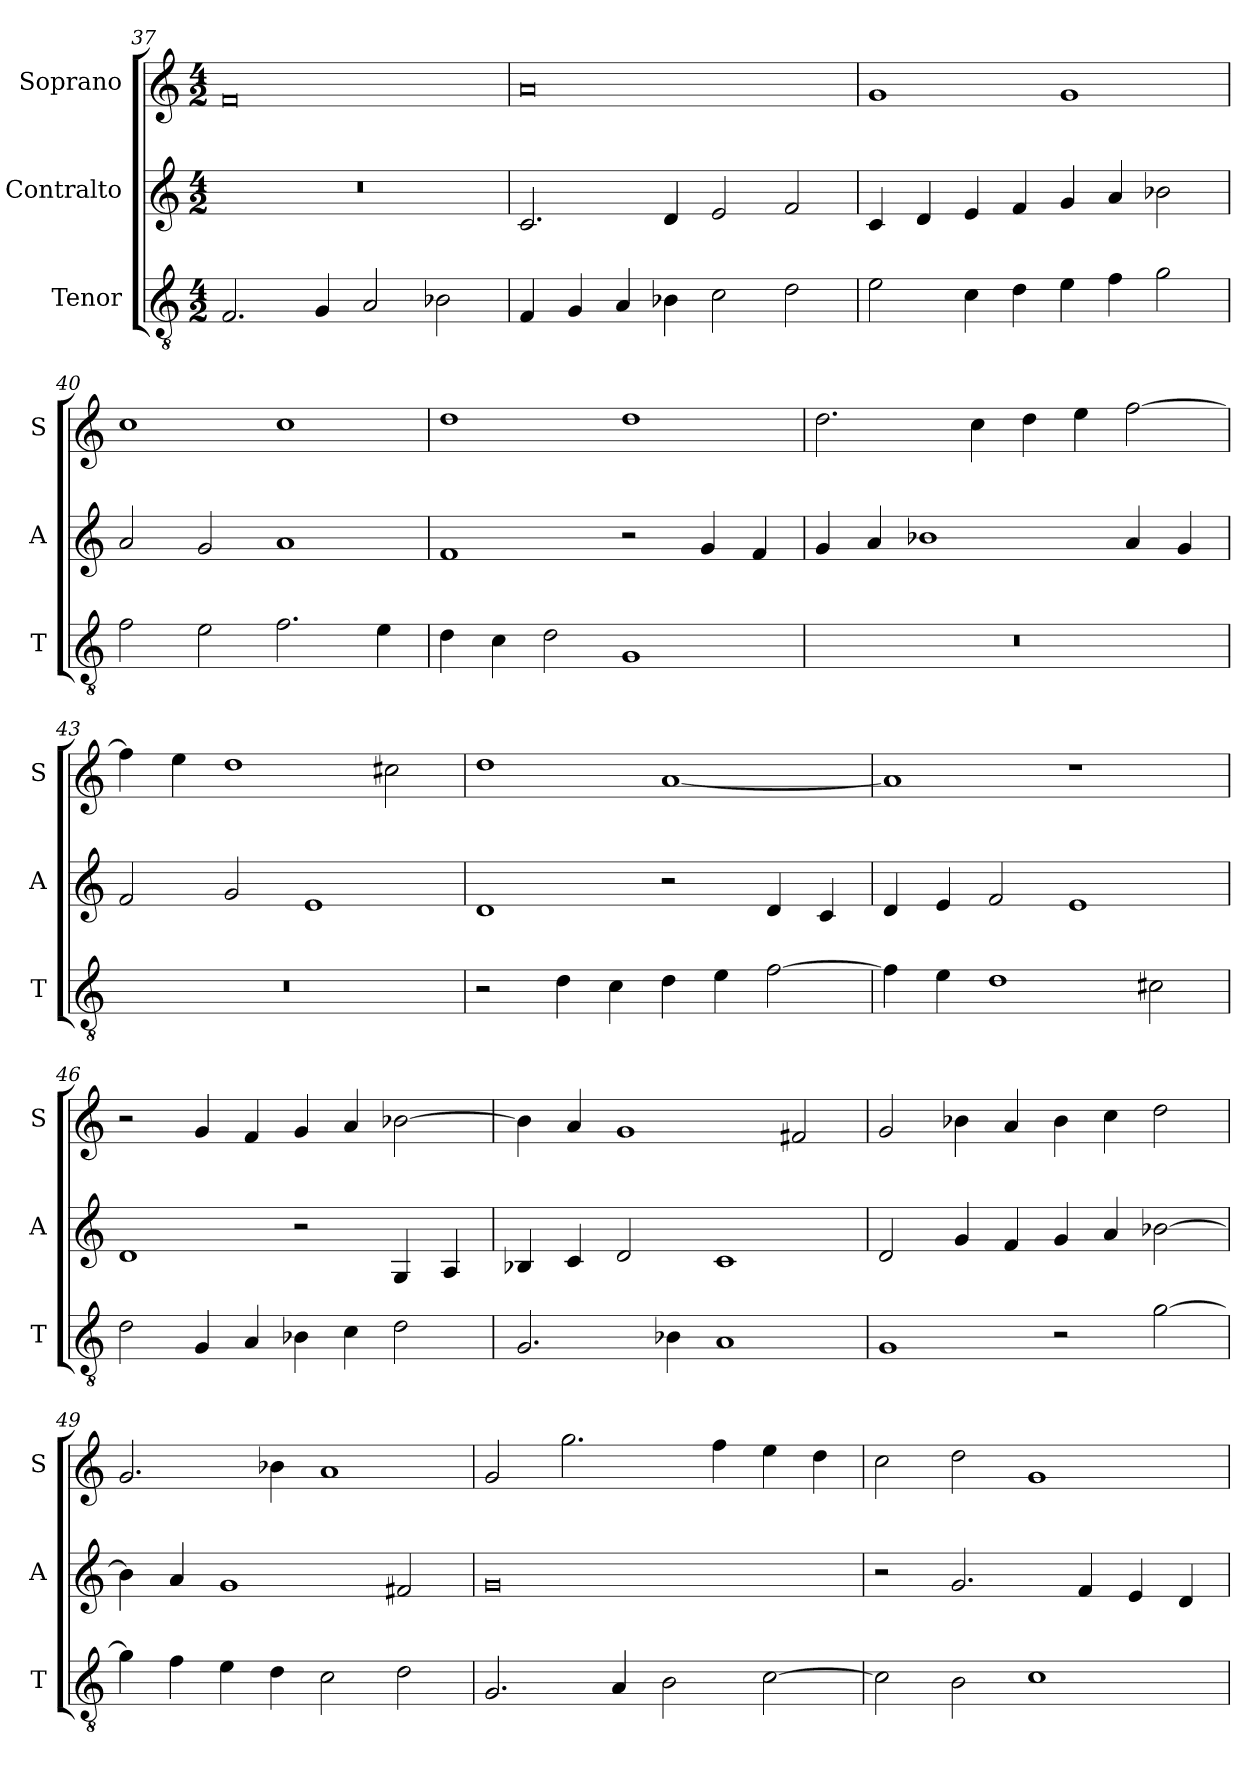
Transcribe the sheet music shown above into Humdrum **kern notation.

**kern	**kern	**kern
*part3	*part2	*part1
*staff3	*staff2	*staff1
*I"Tenor	*I"Contralto	*I"Soprano
*I'T	*I'A	*I'S
*clefGv2	*clefG2	*clefG2
*k[]	*k[]	*k[]
*M4/2	*M4/2	*M4/2
=37	=37	=37
2.F	0r	0f
4G	.	.
2A	.	.
2B-X	.	.
=38	=38	=38
4F	2.c	0a
4G	.	.
4A	.	.
4B-X	4d	.
2c	2e	.
2d	2f	.
=39	=39	=39
2e	4c	1g
.	4d	.
4c	4e	.
4d	4f	.
4e	4g	1g
4f	4a	.
2g	2b-X	.
=40	=40	=40
2f	2a	1cc
2e	2g	.
2.f	1a	1cc
4e	.	.
=41	=41	=41
4d	1f	1dd
4c	.	.
2d	.	.
1G	2r	1dd
.	4g	.
.	4f	.
=42	=42	=42
0r	4g	2.dd
.	4a	.
.	1b-X	.
.	.	4cc
.	.	4dd
.	.	4ee
.	4a	[2ff
.	4g	.
=43	=43	=43
0r	2f	4ff]
.	.	4ee
.	2g	1dd
.	1e	.
.	.	2cc#X
=44	=44	=44
2r	1d	1dd
4d	.	.
4c	.	.
4d	2r	[1a
4e	.	.
[2f	4d	.
.	4c	.
=45	=45	=45
4f]	4d	1a]
4e	4e	.
1d	2f	.
.	1e	1r
2c#X	.	.
=46	=46	=46
2d	1d	2r
4G	.	4g
4A	.	4f
4B-X	2r	4g
4c	.	4a
2d	4G	[2b-X
.	4A	.
=47	=47	=47
2.G	4B-X	4b-]
.	4c	4a
.	2d	1g
4B-X	.	.
1A	1c	.
.	.	2f#X
=48	=48	=48
1G	2d	2g
.	4g	4b-X
.	4f	4a
2r	4g	4b-
.	4a	4cc
[2g	[2b-X	2dd
=49	=49	=49
4g]	4b-]	2.g
4f	4a	.
4e	1g	.
4d	.	4b-X
2c	.	1a
2d	2f#X	.
=50	=50	=50
2.G	0g	2g
.	.	2.gg
4A	.	.
2B	.	.
.	.	4ff
[2c	.	4ee
.	.	4dd
=51	=51	=51
2c]	2r	2cc
2B	2.g	2dd
1c	.	1g
.	4f	.
.	4e	.
.	4d	.
=	=	=
*-	*-	*-
